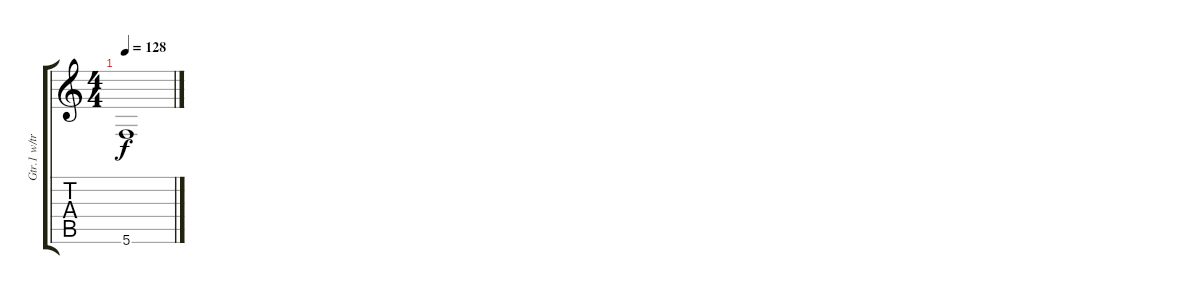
\track ("Gtr.1 w/tremolo" "Gtr.1 w/tr") {instrument electricguitarclean}
\staff {score tabs}
\tuning (D4 A3 F3 C3 G2 C2) {hide}
\ts (4 4)
\tempo 128
\clef g2
\ks c
5.6{t}.1{dy f}
